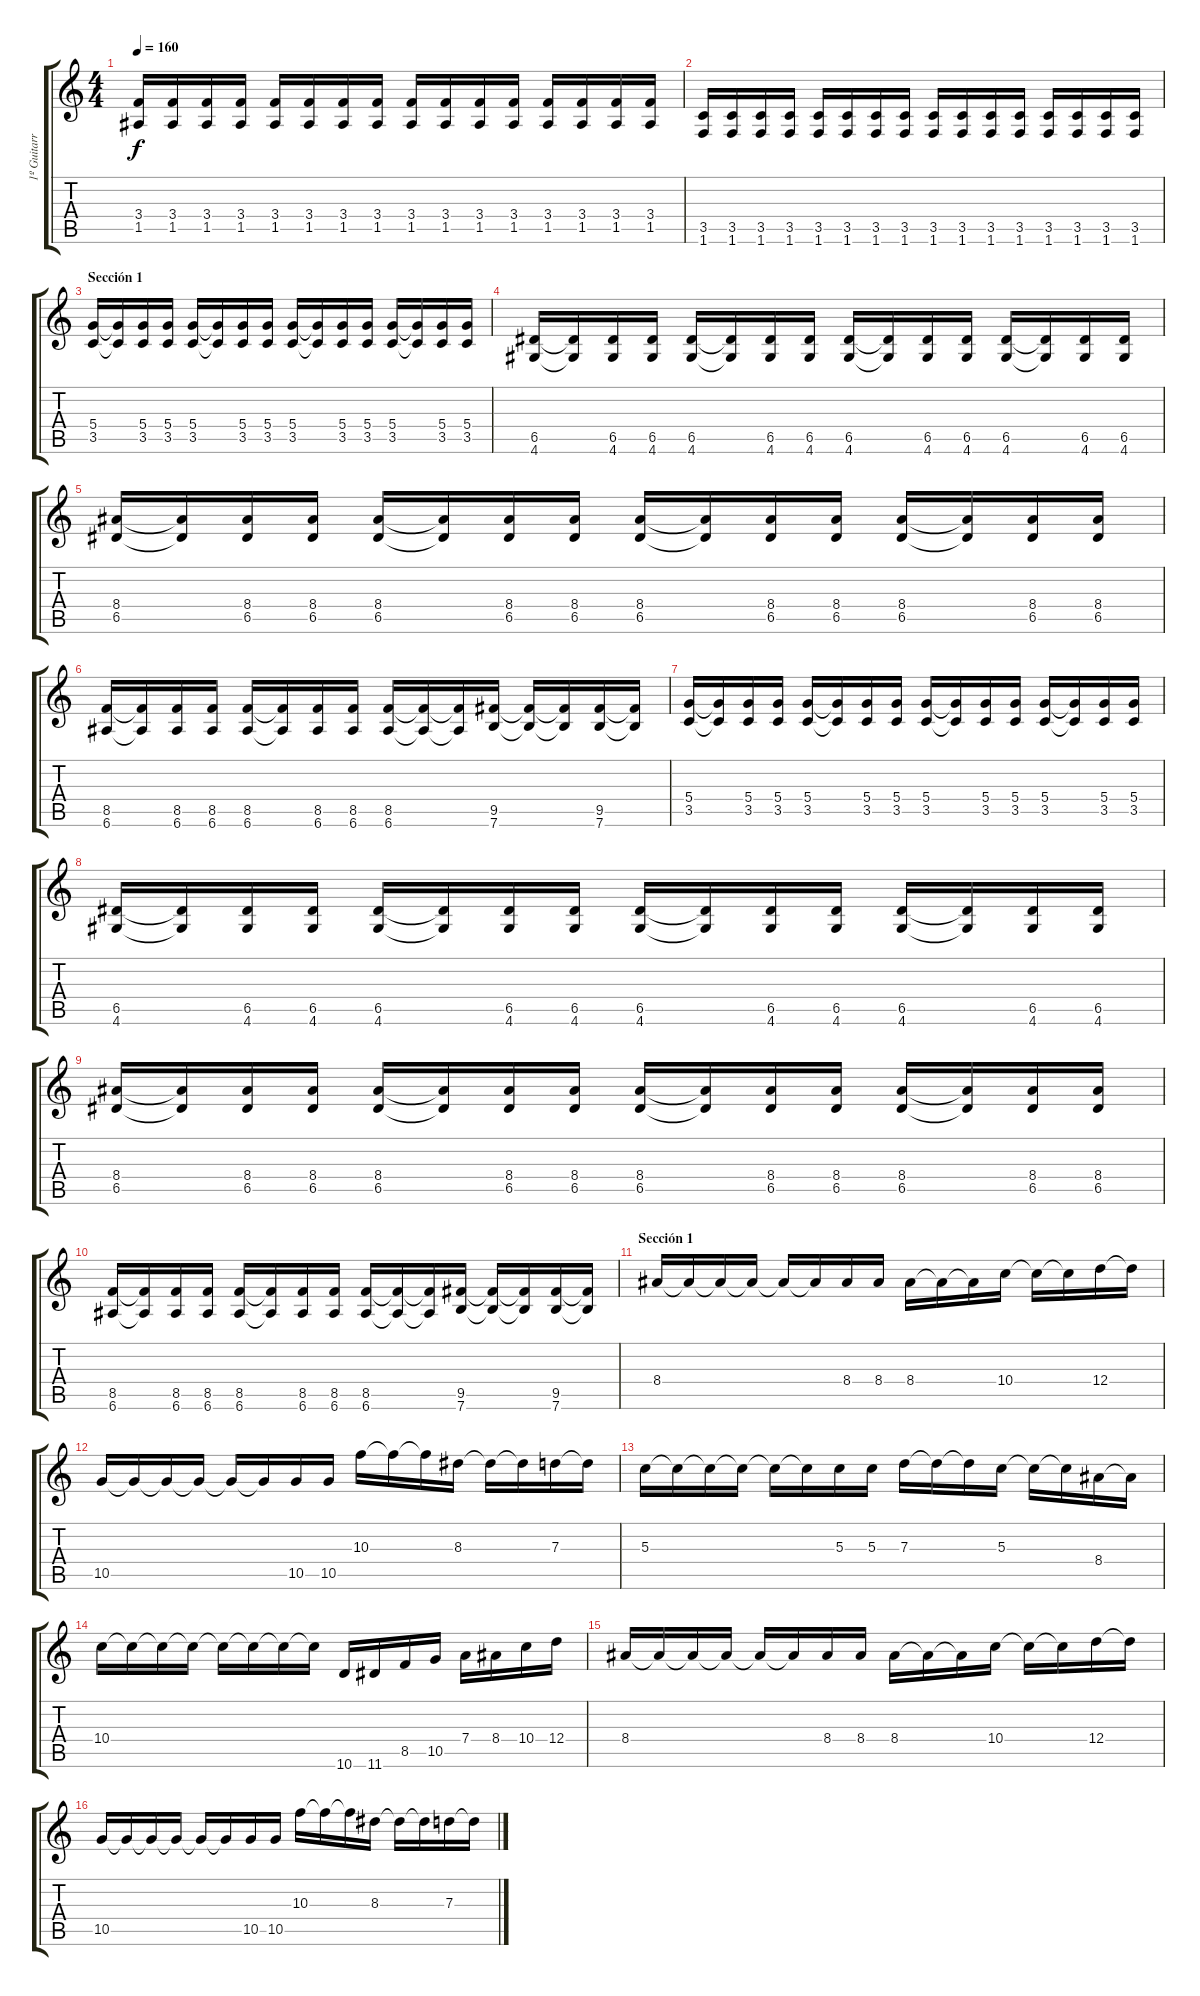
\track ("1º Guitarra " "1º Guitarr") {instrument distortionguitar}
\staff {score tabs}
\tuning (E4 B3 G3 D3 A2 E2) {hide}
\ts (4 4)
\tempo 160
\clef g2
\ks c
(3.4 1.5).16{dy f} (3.4 1.5).16 (3.4 1.5).16 (3.4 1.5).16 (3.4 1.5).16 (3.4 1.5).16 (3.4 1.5).16 (3.4 1.5).16 (3.4 1.5).16 (3.4 1.5).16 (3.4 1.5).16 (3.4 1.5).16 (3.4 1.5).16 (3.4 1.5).16 (3.4 1.5).16 (3.4 1.5).16 |
(3.5 1.6).16 (3.5 1.6).16 (3.5 1.6).16 (3.5 1.6).16 (3.5 1.6).16 (3.5 1.6).16 (3.5 1.6).16 (3.5 1.6).16 (3.5 1.6).16 (3.5 1.6).16 (3.5 1.6).16 (3.5 1.6).16 (3.5 1.6).16 (3.5 1.6).16 (3.5 1.6).16 (3.5 1.6).16 |
\section ("" "Sección 1")
(5.4 3.5).16 (5.4{t} 3.5{t}).16 (5.4 3.5).16 (5.4 3.5).16 (5.4 3.5).16 (5.4{t} 3.5{t}).16 (5.4 3.5).16 (5.4 3.5).16 (5.4 3.5).16 (5.4{t} 3.5{t}).16 (5.4 3.5).16 (5.4 3.5).16 (5.4 3.5).16 (5.4{t} 3.5{t}).16 (5.4 3.5).16 (5.4 3.5).16 |
(6.5 4.6).16 (6.5{t} 4.6{t}).16 (6.5 4.6).16 (6.5 4.6).16 (6.5 4.6).16 (6.5{t} 4.6{t}).16 (6.5 4.6).16 (6.5 4.6).16 (6.5 4.6).16 (6.5{t} 4.6{t}).16 (6.5 4.6).16 (6.5 4.6).16 (6.5 4.6).16 (6.5{t} 4.6{t}).16 (6.5 4.6).16 (6.5 4.6).16 |
(8.4 6.5).16 (8.4{t} 6.5{t}).16 (8.4 6.5).16 (8.4 6.5).16 (8.4 6.5).16 (8.4{t} 6.5{t}).16 (8.4 6.5).16 (8.4 6.5).16 (8.4 6.5).16 (8.4{t} 6.5{t}).16 (8.4 6.5).16 (8.4 6.5).16 (8.4 6.5).16 (8.4{t} 6.5{t}).16 (8.4 6.5).16 (8.4 6.5).16 |
(8.5 6.6).16 (8.5{t} 6.6{t}).16 (8.5 6.6).16 (8.5 6.6).16 (8.5 6.6).16 (8.5{t} 6.6{t}).16 (8.5 6.6).16 (8.5 6.6).16 (8.5 6.6).16 (8.5{t} 6.6{t}).16 (8.5{t} 6.6{t}).16 (9.5 7.6).16 (9.5{t} 7.6{t}).16 (9.5{t} 7.6{t}).16 (9.5 7.6).16 (9.5{t} 7.6{t}).16 |
(5.4 3.5).16 (5.4{t} 3.5{t}).16 (5.4 3.5).16 (5.4 3.5).16 (5.4 3.5).16 (5.4{t} 3.5{t}).16 (5.4 3.5).16 (5.4 3.5).16 (5.4 3.5).16 (5.4{t} 3.5{t}).16 (5.4 3.5).16 (5.4 3.5).16 (5.4 3.5).16 (5.4{t} 3.5{t}).16 (5.4 3.5).16 (5.4 3.5).16 |
(6.5 4.6).16 (6.5{t} 4.6{t}).16 (6.5 4.6).16 (6.5 4.6).16 (6.5 4.6).16 (6.5{t} 4.6{t}).16 (6.5 4.6).16 (6.5 4.6).16 (6.5 4.6).16 (6.5{t} 4.6{t}).16 (6.5 4.6).16 (6.5 4.6).16 (6.5 4.6).16 (6.5{t} 4.6{t}).16 (6.5 4.6).16 (6.5 4.6).16 |
(8.4 6.5).16 (8.4{t} 6.5{t}).16 (8.4 6.5).16 (8.4 6.5).16 (8.4 6.5).16 (8.4{t} 6.5{t}).16 (8.4 6.5).16 (8.4 6.5).16 (8.4 6.5).16 (8.4{t} 6.5{t}).16 (8.4 6.5).16 (8.4 6.5).16 (8.4 6.5).16 (8.4{t} 6.5{t}).16 (8.4 6.5).16 (8.4 6.5).16 |
(8.5 6.6).16 (8.5{t} 6.6{t}).16 (8.5 6.6).16 (8.5 6.6).16 (8.5 6.6).16 (8.5{t} 6.6{t}).16 (8.5 6.6).16 (8.5 6.6).16 (8.5 6.6).16 (8.5{t} 6.6{t}).16 (8.5{t} 6.6{t}).16 (9.5 7.6).16 (9.5{t} 7.6{t}).16 (9.5{t} 7.6{t}).16 (9.5 7.6).16 (9.5{t} 7.6{t}).16 |
\section ("" "Sección 1")
8.4.16 8.4{t}.16 8.4{t}.16 8.4{t}.16 8.4{t}.16 8.4{t}.16 8.4.16 8.4.16 8.4.16 8.4{t}.16 8.4{t}.16 10.4.16 10.4{t}.16 10.4{t}.16 12.4.16 12.4{t}.16 |
10.5.16 10.5{t}.16 10.5{t}.16 10.5{t}.16 10.5{t}.16 10.5{t}.16 10.5.16 10.5.16 10.3.16 10.3{t}.16 10.3{t}.16 8.3.16 8.3{t}.16 8.3{t}.16 7.3.16 7.3{t}.16 |
5.3.16 5.3{t}.16 5.3{t}.16 5.3{t}.16 5.3{t}.16 5.3{t}.16 5.3.16 5.3.16 7.3.16 7.3{t}.16 7.3{t}.16 5.3.16 5.3{t}.16 5.3{t}.16 8.4.16 8.4{t}.16 |
10.4.16 10.4{t}.16 10.4{t}.16 10.4{t}.16 10.4{t}.16 10.4{t}.16 10.4{t}.16 10.4{t}.16 10.6.16 11.6.16 8.5.16 10.5.16 7.4.16 8.4.16 10.4.16 12.4.16 |
8.4.16 8.4{t}.16 8.4{t}.16 8.4{t}.16 8.4{t}.16 8.4{t}.16 8.4.16 8.4.16 8.4.16 8.4{t}.16 8.4{t}.16 10.4.16 10.4{t}.16 10.4{t}.16 12.4.16 12.4{t}.16 |
10.5.16 10.5{t}.16 10.5{t}.16 10.5{t}.16 10.5{t}.16 10.5{t}.16 10.5.16 10.5.16 10.3.16 10.3{t}.16 10.3{t}.16 8.3.16 8.3{t}.16 8.3{t}.16 7.3.16 7.3{t}.16
